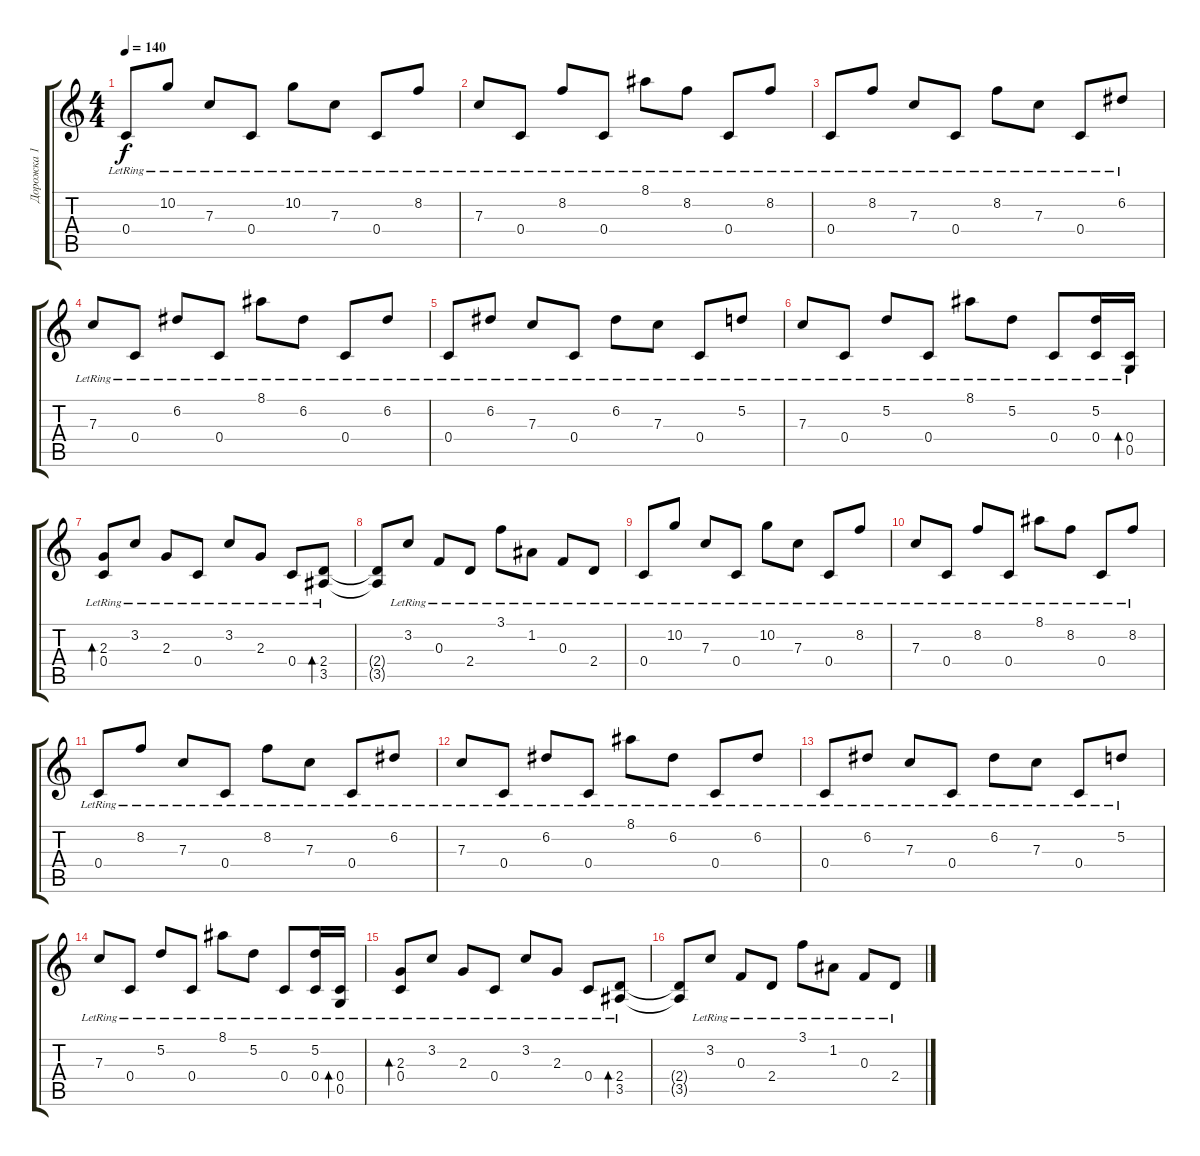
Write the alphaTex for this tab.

\track ("Дорожка 1" "Дорожка 1") {instrument acousticguitarsteel}
\staff {score tabs}
\tuning (D4 A3 F3 C3 G2 C2) {hide}
\ts (4 4)
\tempo 140
\clef g2
\ks c
0.4{lr}.8{dy f volume 8} 10.2{lr}.8 7.3{lr}.8 0.4{lr}.8 10.2{lr}.8 7.3{lr}.8 0.4{lr}.8 8.2{lr}.8 |
7.3{lr}.8 0.4{lr}.8 8.2{lr}.8 0.4{lr}.8 8.1{lr}.8 8.2{lr}.8 0.4{lr}.8 8.2{lr}.8 |
0.4{lr}.8 8.2{lr}.8 7.3{lr}.8 0.4{lr}.8 8.2{lr}.8 7.3{lr}.8 0.4{lr}.8 6.2{lr}.8 |
7.3{lr}.8 0.4{lr}.8 6.2{lr}.8 0.4{lr}.8 8.1{lr}.8 6.2{lr}.8 0.4{lr}.8 6.2{lr}.8 |
0.4{lr}.8 6.2{lr}.8{volume 6} 7.3{lr}.8 0.4{lr}.8 6.2{lr}.8 7.3{lr}.8 0.4{lr}.8 5.2{lr}.8 |
7.3{lr}.8 0.4{lr}.8 5.2{lr}.8 0.4{lr}.8 8.1{lr}.8 5.2{lr}.8 0.4{lr}.8 (5.2{lr} 0.4{lr}).16 (0.4{lr} 0.5{lr}).16{bd 480} |
(2.3{lr} 0.4{lr}).8{bd 120} 3.2{lr}.8 2.3{lr}.8 0.4{lr}.8 3.2{lr}.8 2.3{lr}.8 0.4{lr}.8 (2.4{lr} 3.5{lr}).8{bd 480} |
(2.4{t} 3.5{t}).8 3.2{lr}.8 0.3{lr}.8 2.4{lr}.8 3.1{lr}.8 1.2{lr}.8 0.3{lr}.8 2.4{lr}.8 |
0.4{lr}.8 10.2{lr}.8 7.3{lr}.8{volume 4} 0.4{lr}.8 10.2{lr}.8 7.3{lr}.8 0.4{lr}.8 8.2{lr}.8 |
7.3{lr}.8 0.4{lr}.8 8.2{lr}.8 0.4{lr}.8 8.1{lr}.8 8.2{lr}.8 0.4{lr}.8 8.2{lr}.8 |
0.4{lr}.8 8.2{lr}.8 7.3{lr}.8 0.4{lr}.8 8.2{lr}.8 7.3{lr}.8 0.4{lr}.8 6.2{lr}.8 |
7.3{lr}.8 0.4{lr}.8 6.2{lr}.8 0.4{lr}.8 8.1{lr}.8 6.2{lr}.8 0.4{lr}.8 6.2{lr}.8 |
0.4{lr}.8 6.2{lr}.8 7.3{lr}.8 0.4{lr}.8{volume 0} 6.2{lr}.8 7.3{lr}.8 0.4{lr}.8 5.2{lr}.8 |
7.3{lr}.8 0.4{lr}.8 5.2{lr}.8 0.4{lr}.8 8.1{lr}.8 5.2{lr}.8 0.4{lr}.8 (5.2{lr} 0.4{lr}).16 (0.4{lr} 0.5{lr}).16{bd 480} |
(2.3{lr} 0.4{lr}).8{bd 120} 3.2{lr}.8 2.3{lr}.8 0.4{lr}.8 3.2{lr}.8 2.3{lr}.8 0.4{lr}.8 (2.4{lr} 3.5{lr}).8{bd 480} |
(2.4{t} 3.5{t}).8 3.2{lr}.8 0.3{lr}.8 2.4{lr}.8 3.1{lr}.8 1.2{lr}.8 0.3{lr}.8 2.4{lr}.8
